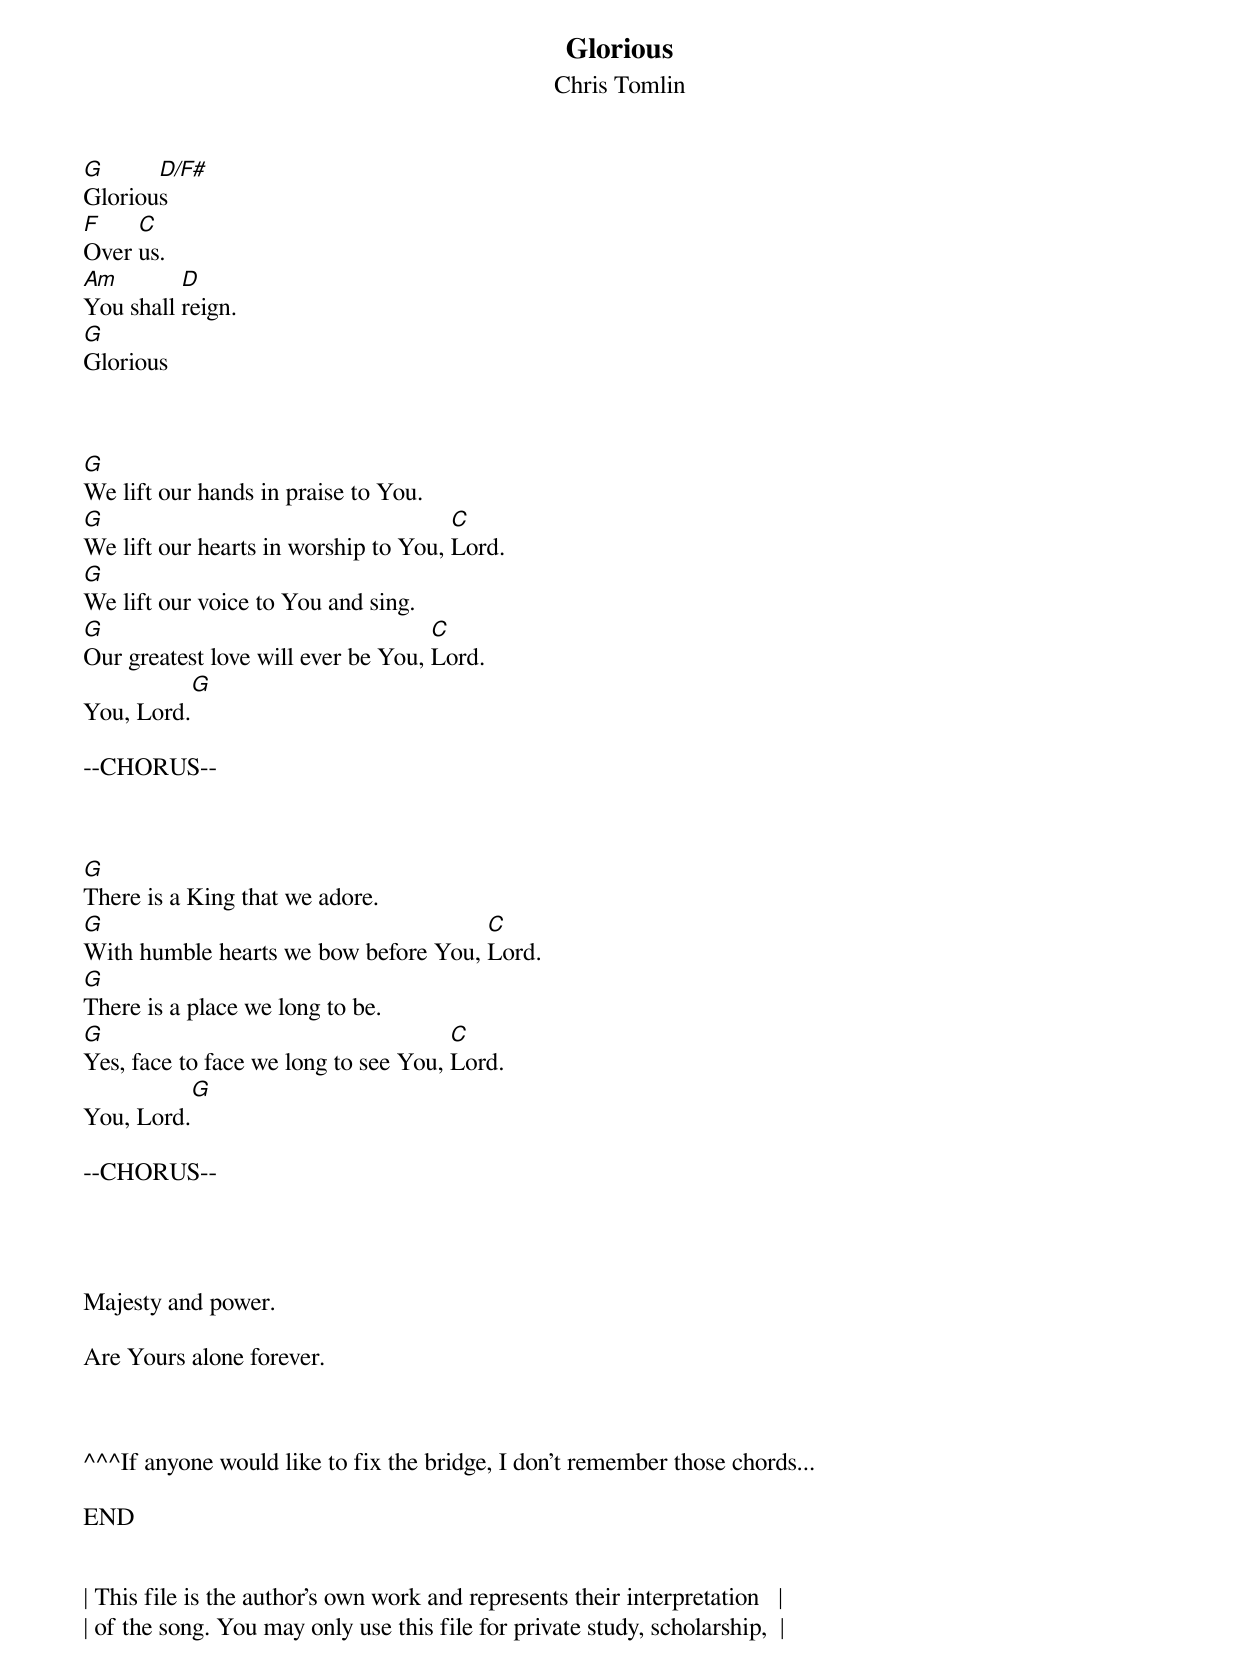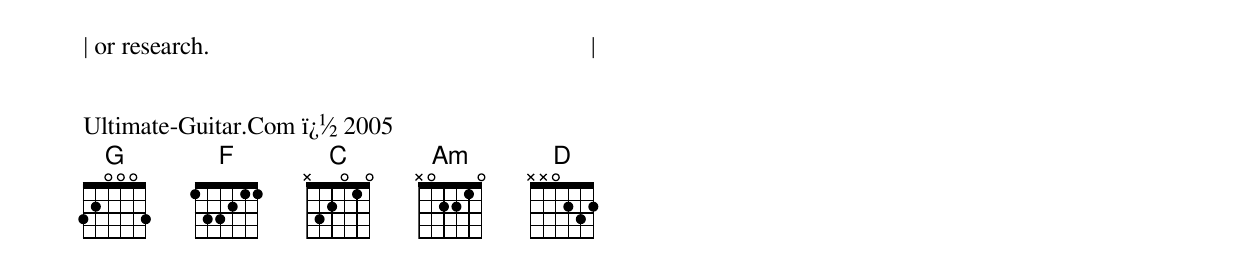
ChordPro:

{t:Glorious}
{st:Chris Tomlin}

[G]Gloriou[D/F#]s
[F]Over [C]us.
[Am]You shall [D]reign.
[G]Glorious



[G]We lift our hands in praise to You.
[G]We lift our hearts in worship to You, [C]Lord.
[G]We lift our voice to You and sing.
[G]Our greatest love will ever be You, [C]Lord.
You, Lord.[G]

--CHORUS--



[G]There is a King that we adore.
[G]With humble hearts we bow before You, [C]Lord.
[G]There is a place we long to be.
[G]Yes, face to face we long to see You, [C]Lord.
You, Lord.[G]

--CHORUS--




Majesty and power.

Are Yours alone forever.



^^^If anyone would like to fix the bridge, I don't remember those chords...

END


| This file is the author's own work and represents their interpretation   |
| of the song. You may only use this file for private study, scholarship,  |
| or research.                                                             |


Ultimate-Guitar.Com ï¿½ 2005
